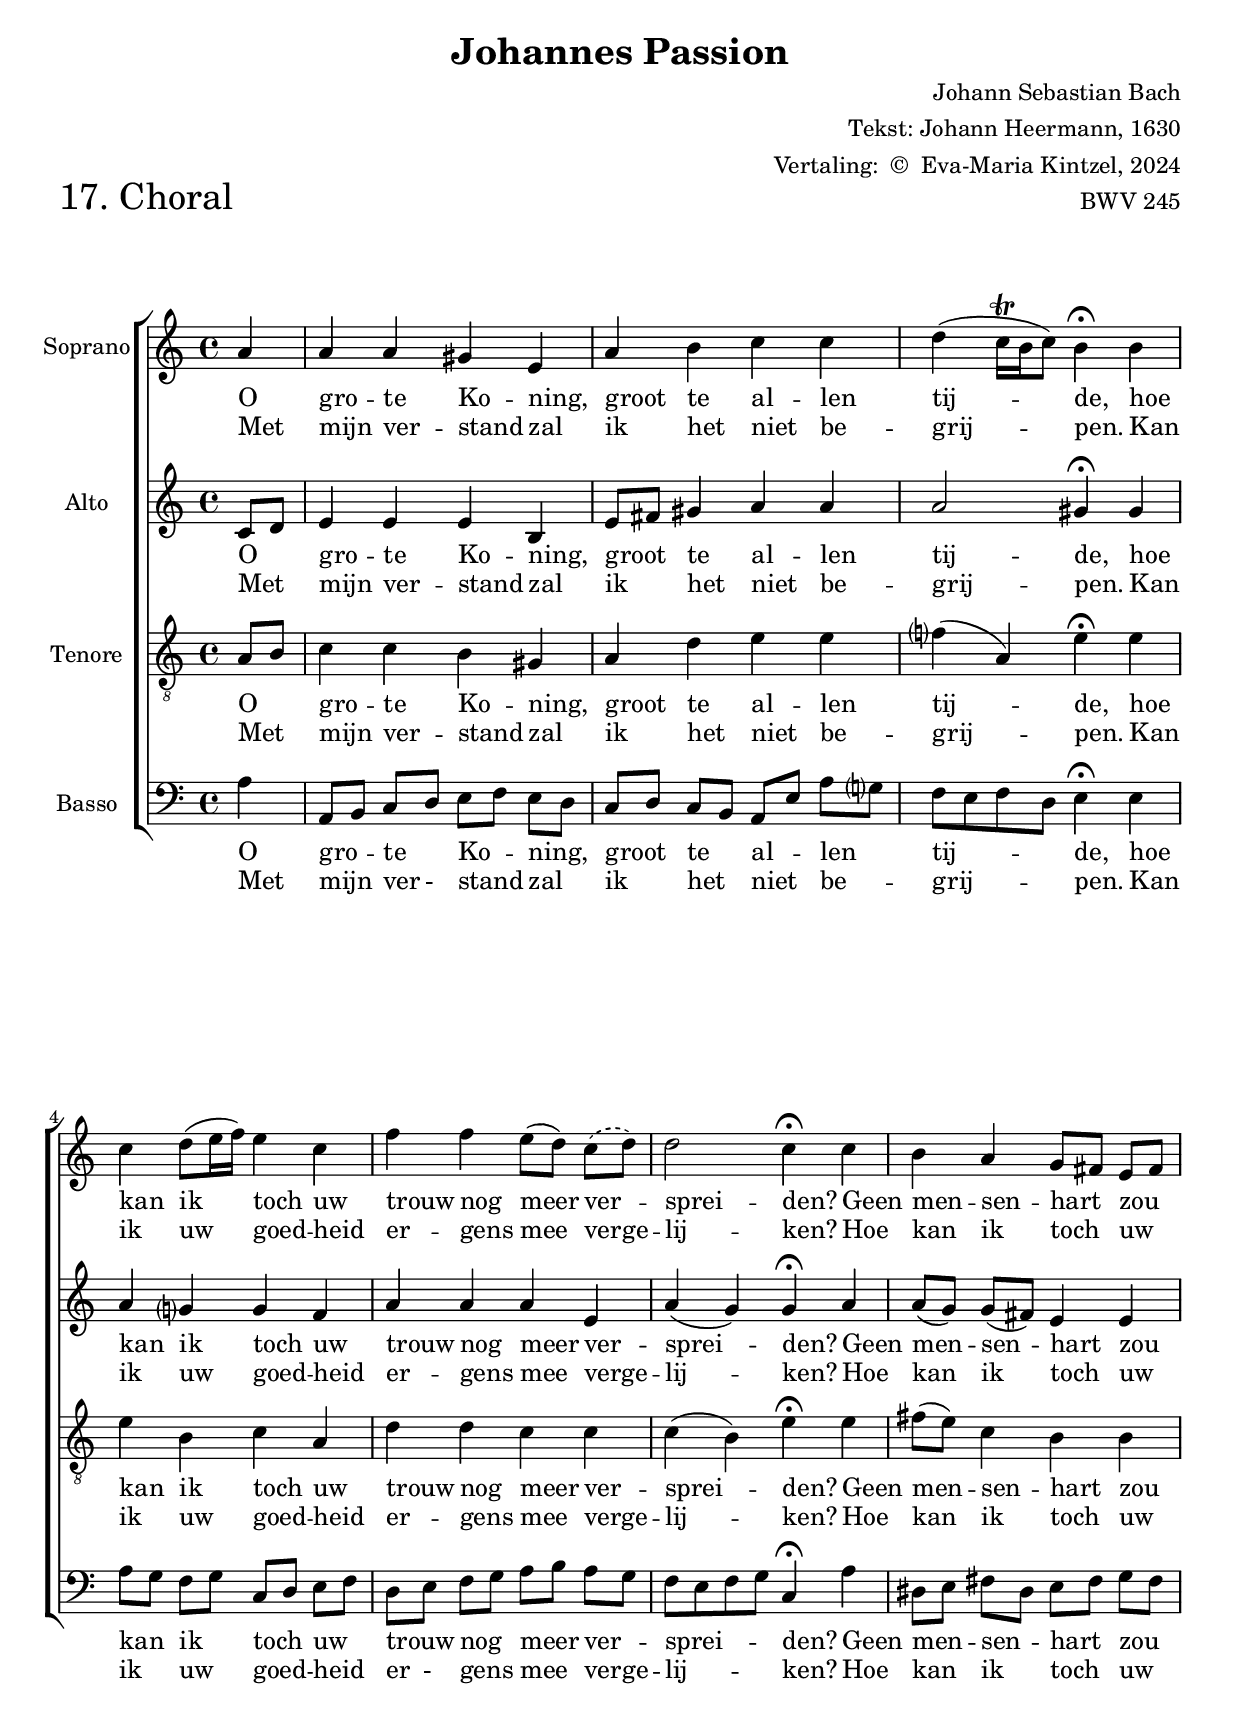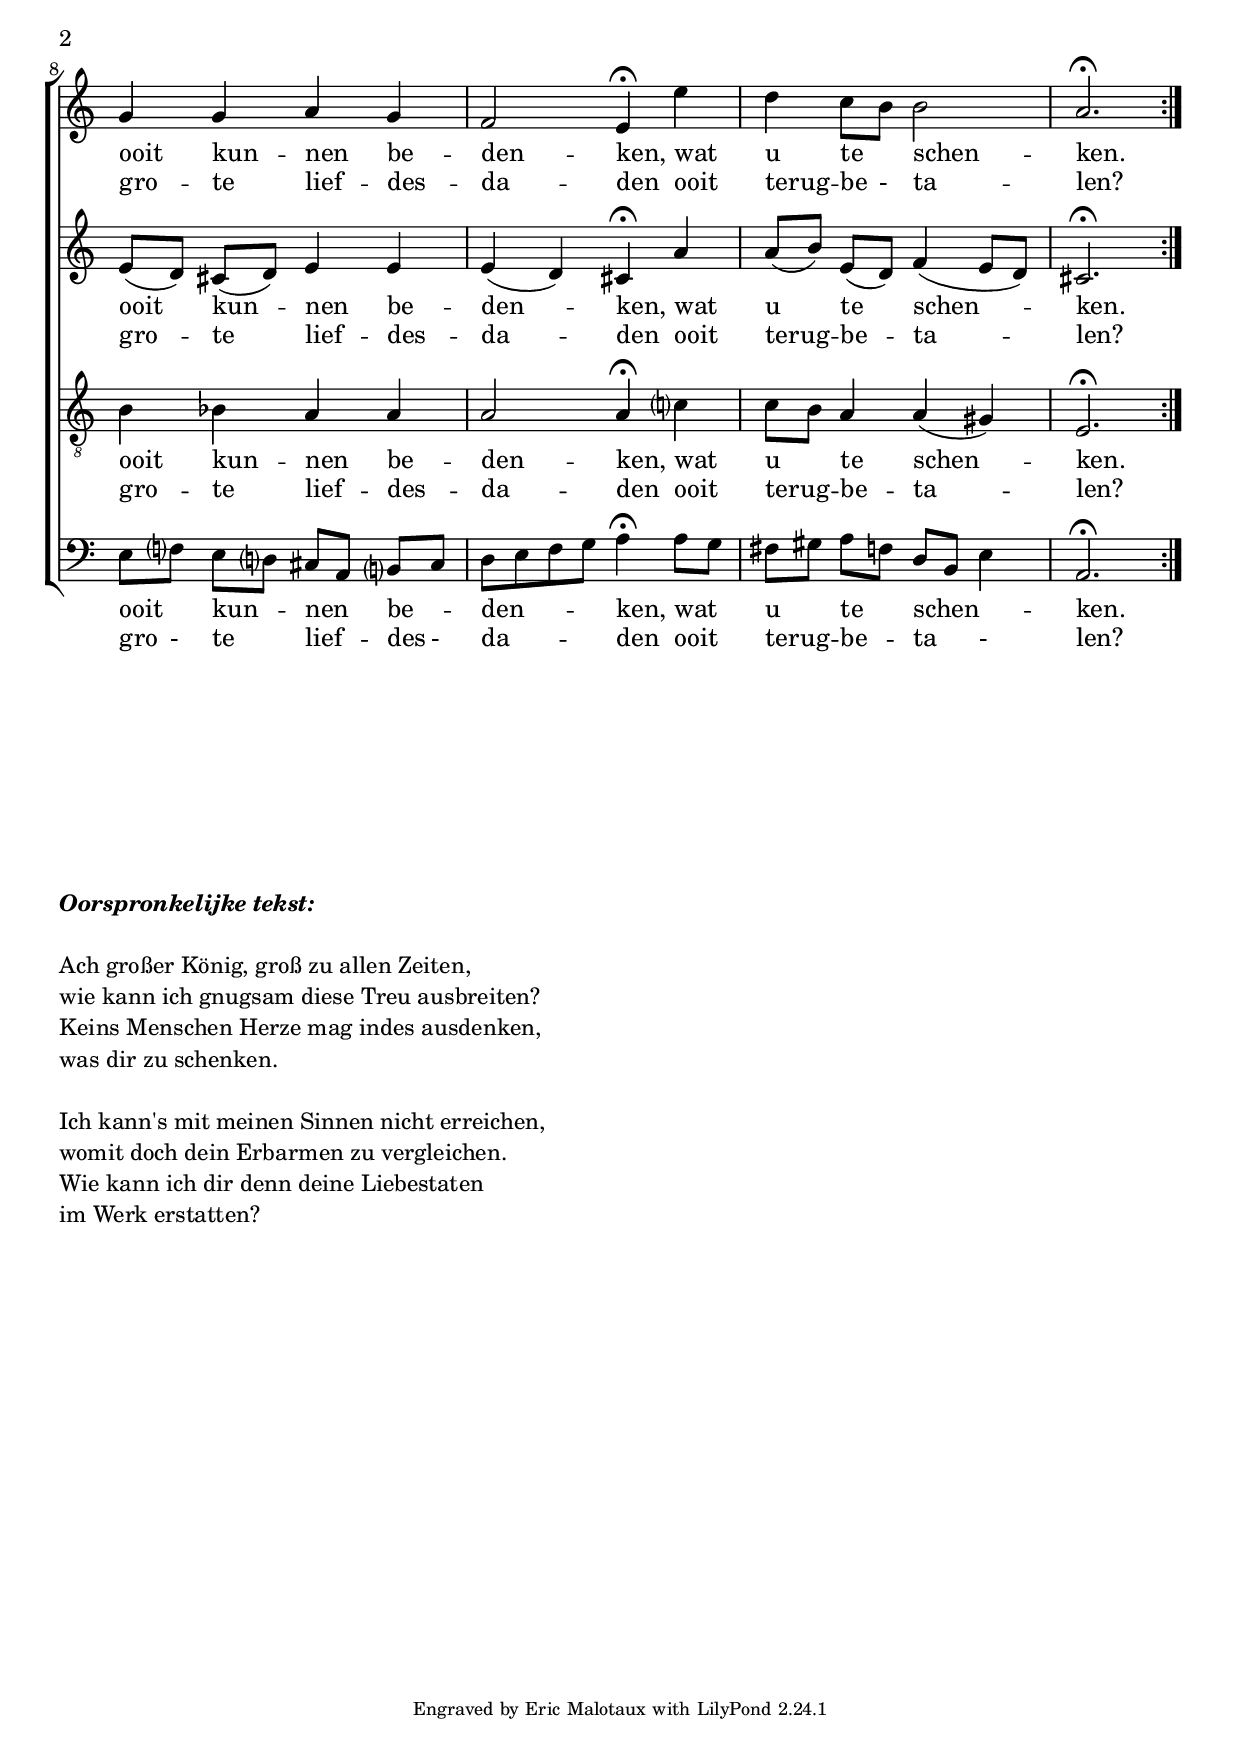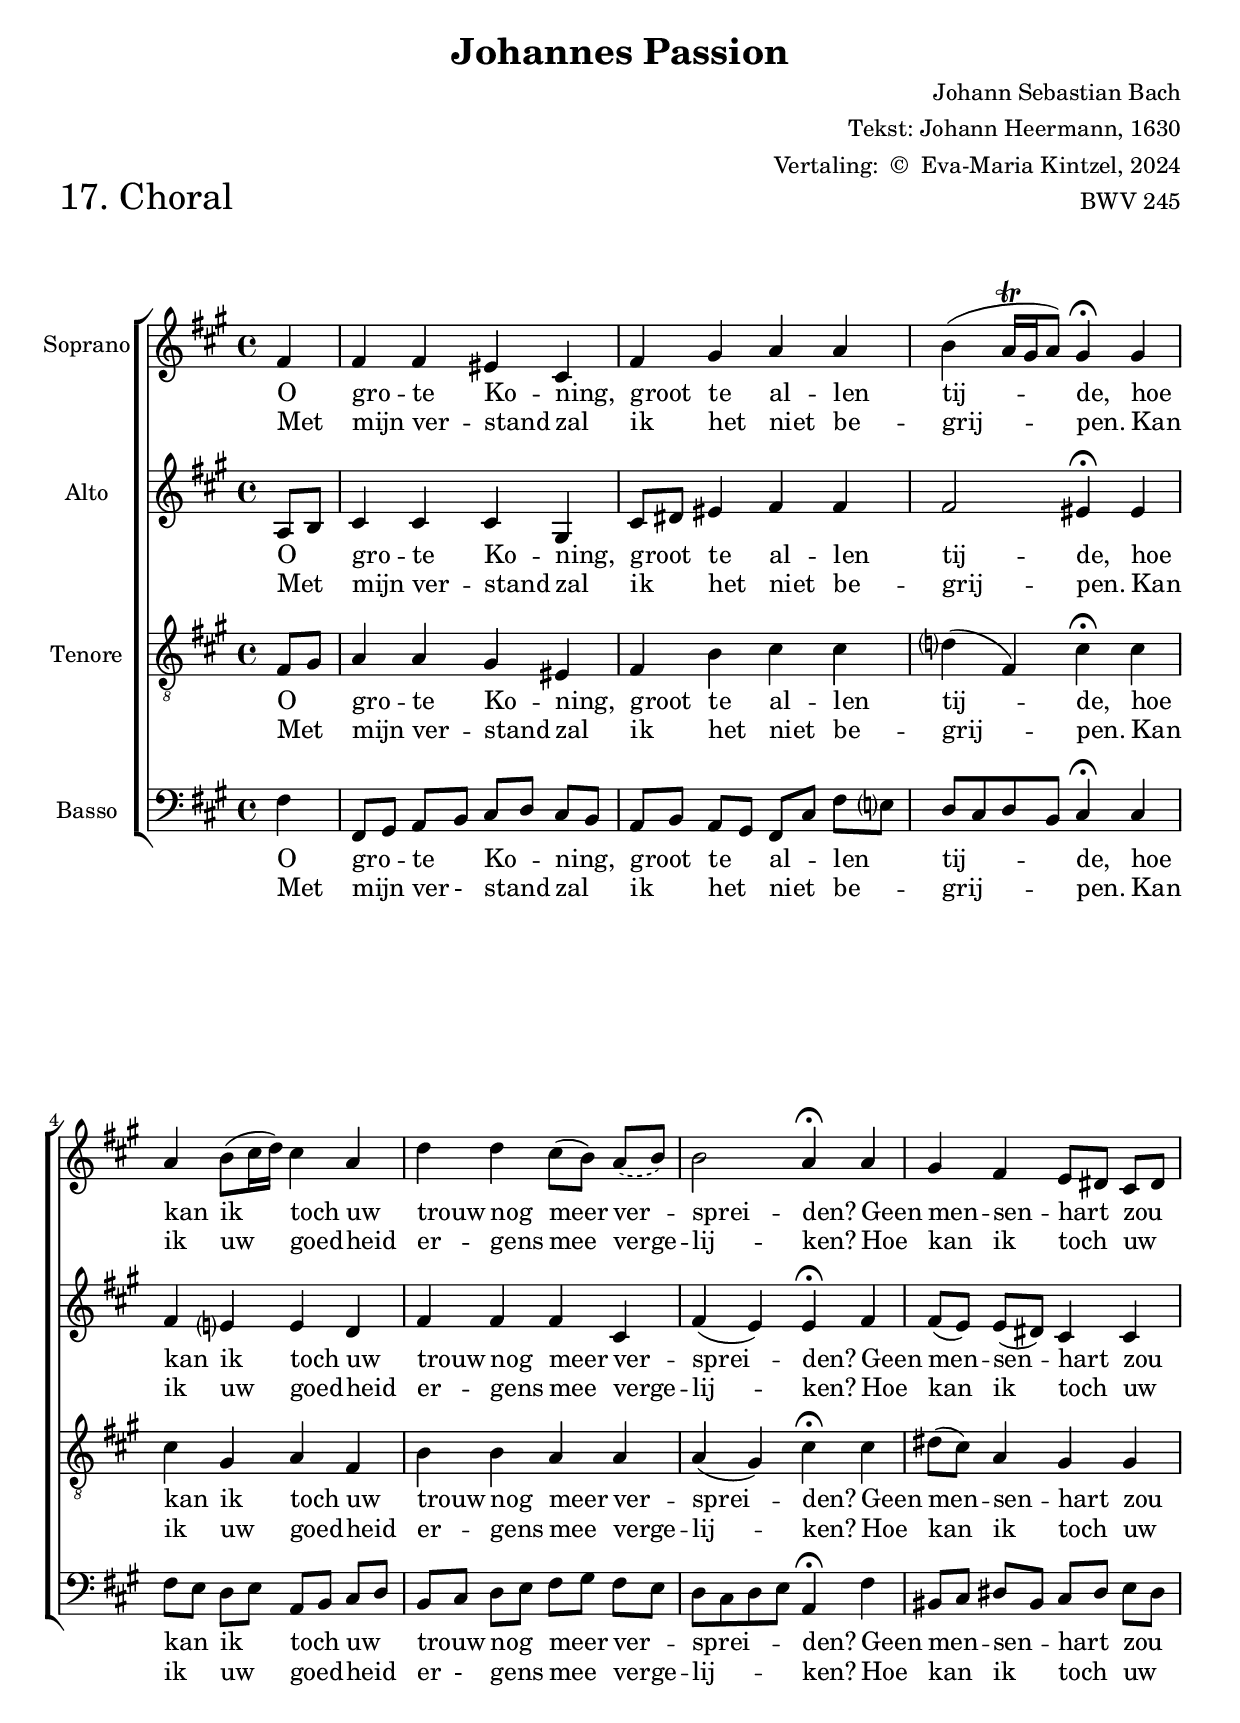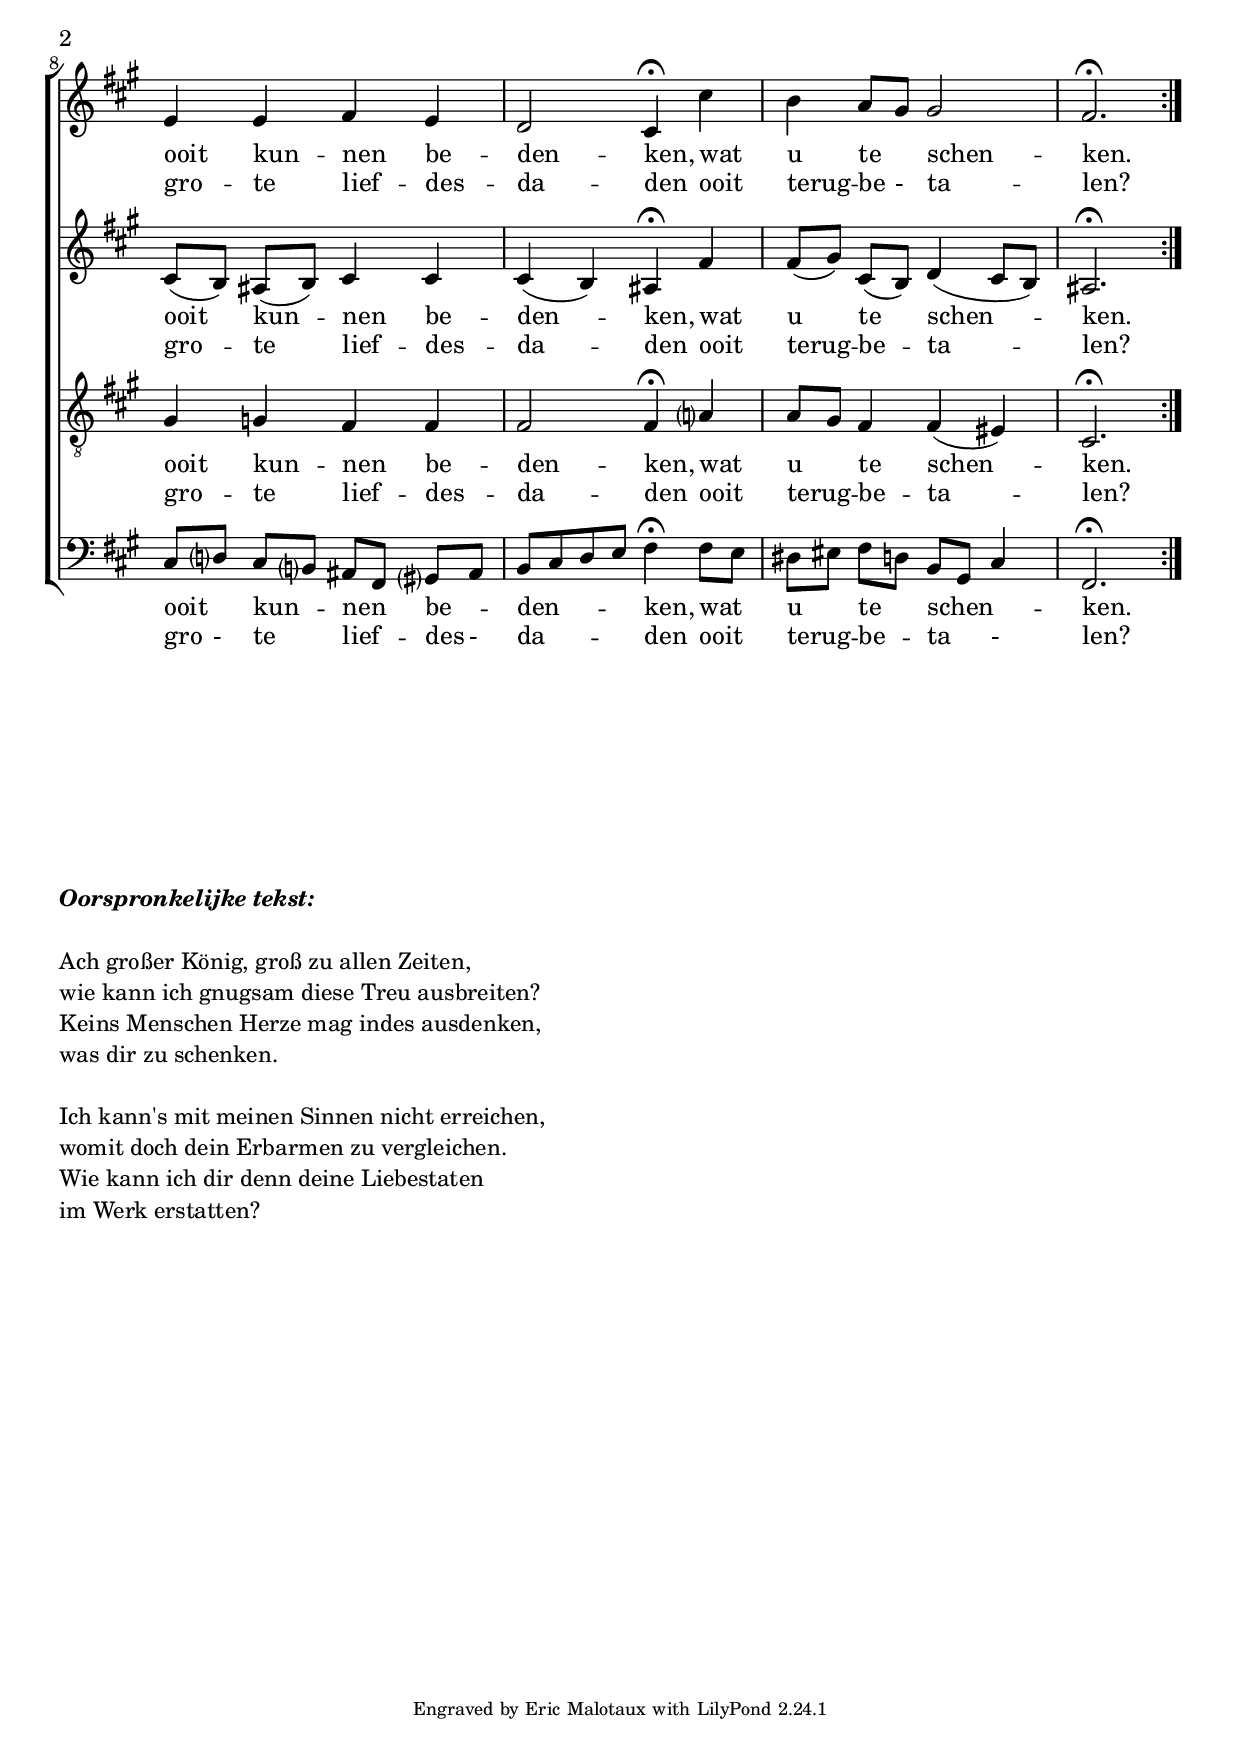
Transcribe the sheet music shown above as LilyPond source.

%
% J.S. Bach: Koraal 17 - "Ach großer König. Uit de Johannes Passion. Met nederlandse tekst, vertaald door
% Eva-Maria Kintzel - van Stokkum
%

\version "2.24.1"
#(set-default-paper-size "a4")

\paper {
}

\header {
  piece = \markup \larger \larger \larger \larger {"17. Choral"}
  title = "Johannes Passion"
  composer = "Johann Sebastian Bach"
  arranger = \markup \right-column {
    \line { "Tekst: Johann Heermann, 1630" }
    \line { "Vertaling: " \char ##x00A9 " Eva-Maria Kintzel, 2024" }
  }
  opus = "BWV 245"
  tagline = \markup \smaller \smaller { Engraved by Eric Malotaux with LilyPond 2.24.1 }
}


superiusMusic = \relative a' {
  \clef treble
  \key a \minor

  \repeat volta 2 {
    \partial 4 a a a gis e a b c c d( c16\trill b c8) b4\fermata
    b  c d8( e16 f) e4 c f f e8([ d)]
    % Omdat er in het eerste couplet één lettergreep, en in het tweede twee lettergrepen
    % op het volgende melisma passen.
    \set melismaBusyProperties = #'()
    \slurDashed
    c( d)
    \unset melismaBusyProperties
    d2 c4\fermata
    c b a g8[ fis] e[ fis] g4 g a g f2 e4\fermata
    e' d c8[ b] b2 a2.\fermata
  }
  \fine
}

superiusLyrics = \lyricmode {
  <<
    {
      \override LyricText.self-alignment-X = #LEFT
      O gro -- te Ko -- ning, groot te al -- len tij -- de,
      hoe kan ik toch uw trouw nog meer ver _ -- sprei -- den?
      Geen men -- sen -- hart _ zou _  ooit kun -- nen be -- den -- ken,
      wat u te _ schen -- ken.
    }
    \new Lyrics
    {
      \override LyricText.self-alignment-X = #LEFT
      Met mijn ver -- stand zal ik het niet be -- grij -- pen.
      Kan ik uw goed -- heid er -- gens mee ver -- ge  -- lij  -- ken?
      Hoe kan ik toch _ uw _ gro -- te lief -- des -- da -- den
      ooit terug -- be - ta -- len?
    }
  >>
}

altusMusic = \relative d' {
  \clef treble
  \key a \minor

  \repeat volta 2 {
    \partial 4 c8[ d] e4 e e b e8[ fis] gis4 a a a2 gis4\fermata
    gis a g g f a a a e a(g) g\fermata
    a a8[( g]) g[( fis]) e4 e e8[( d]) cis[( d]) e4 e e( d) cis\fermata
    a' a8[( b]) e,[( d]) f4( e8[d]) cis2.\fermata
  }
  \fine
}

altusLyrics = \lyricmode {
  <<
    {
      \override LyricText.self-alignment-X = #LEFT
      O _ gro -- te Ko -- ning, groot _ te al -- len tij -- de,
      hoe kan ik toch uw trouw nog meer ver -- sprei -- den?
      Geen men -- sen -- hart zou ooit kun -- nen be -- den -- ken,
      wat u te schen -- ken.
    }
    \new Lyrics
    {
      \override LyricText.self-alignment-X = #LEFT
      Met _ mijn ver -- stand zal ik _ het niet be -- grij -- pen.
      Kan ik uw goed -- heid er -- gens mee verge  -- lij  -- ken?
      Hoe kan ik toch uw gro -- te lief -- des -- da -- den
      ooit terug -- be -- ta -- len?
    }
  >>
}

tenorMusic = \relative a {
  \clef "treble_8"
  \key a \minor

  \repeat volta 2 {
    \partial 4 a8 b c4 c b gis a d e e f( a,) e'\fermata
    e e b c a d d c c c( b) e\fermata
    e fis8( e) c4 b b b bes a a a2 a4\fermata
    c c8 b a4 a( gis) e2.\fermata
  }
  \fine
}

tenorLyrics = \lyricmode {
  <<
    {
      \override LyricText.self-alignment-X = #LEFT
      O _ gro -- te Ko -- ning, groot te al -- len tij -- de,
      hoe kan ik toch uw trouw nog meer ver -- sprei -- den?
      Geen men -- sen -- hart zou ooit kun -- nen be -- den -- ken,
      wat u _ te schen -- ken.
    }
    \new Lyrics
    {
      \override LyricText.self-alignment-X = #LEFT
      Met _ mijn ver -- stand zal ik het niet be -- grij -- pen.
      Kan ik uw goed -- heid er -- gens mee verge  -- lij  -- ken?
      Hoe kan ik toch uw gro -- te lief -- des -- da -- den
      ooit terug _ -- be -- ta -- len?
    }
  >>
}

bassusMusic = \relative a {
  \clef bass
  \key a \minor

  \repeat volta 2 {
    \partial 4 a4 a,8[ b] c[ d] e[ f] e[ d] c[ d] c[ b] a[ e']a g f e f d e4\fermata
    e a8[ g] f[ g] c,[ d] e[ f] d[ e] f[ g] a[ b] a[ g] f e f g c,4\fermata
    a' dis,8[ e] fis[ dis] e[ fis] g[ fis] e[ f] e[ d] cis[ a] b[ cis] d e f g a4\fermata
    a8 g fis[ gis] a[ f] d[ b] e4 a,2.\fermata
  }
  \fine
}

bassusLyrics = \lyricmode {
  <<
    {
      \override LyricText.self-alignment-X = #LEFT
      O gro _ -- te _ Ko _ -- ning, _ groot _ te _ al _ -- len _ tij _ _ _ -- de,
      hoe kan _ ik _ toch _ uw _ trouw _ nog _ meer _ ver _ -- sprei _ _ _ -- den?
      Geen men _ -- sen _ -- hart _ zou _ ooit _ kun _ -- nen _ be _ -- den _ _ _ -- ken,
      wat _ u _ te _ schen _ _ -- ken.
    }
    \new Lyrics
    {
      \override LyricText.self-alignment-X = #LEFT
      Met mijn _ ver - stand _ zal _ ik _ het _ niet _ be _ -- grij _ _ _ -- pen.
      Kan ik _ uw _ goed _ -- heid _ er - gens _ mee _ ver -- ge -- lij _ _ _ -- ken?
      Hoe kan _ ik _ toch _ uw _ gro - te _ lief _ -- des - da _ _ _ -- den
      ooit _ terug _ -- be _ -- ta _ - len?
    }
  >>
}

musicDefinition = \new ChoirStaff <<

  \new Staff \with {
    instrumentName = "Soprano"
    midiInstrument = "choir aahs"
  } <<
    \accidentalStyle choral-cautionary
    \new Voice = superius {
      \tag #'amoll \superiusMusic
      \tag #'fismoll \transpose a fis \superiusMusic
    }
  >>
  \new Lyrics \lyricsto superius \superiusLyrics

  \new Staff \with {
    instrumentName = "Alto"
    midiInstrument = "choir aahs"
  } <<
    \new Voice = altus {
      \tag #'amoll \altusMusic
      \tag #'fismoll \transpose a fis \altusMusic
    }
  >>
  \new Lyrics \lyricsto altus \altusLyrics

  \new Staff \with {
    instrumentName = "Tenore"
    midiInstrument = "choir aahs"
  } <<
    \new Voice = tenor {
      \tag #'amoll \tenorMusic
      \tag #'fismoll \transpose a fis \tenorMusic
    }
  >>
  \new Lyrics \lyricsto tenor \tenorLyrics

  \new Staff \with {
    instrumentName = "Basso"
    midiInstrument = "choir aahs"
  } <<
    \new Voice = bassus {
      \tag #'amoll \bassusMusic
      \tag #'fismoll \transpose a fis \bassusMusic
    }
  >>
  \new Lyrics \lyricsto bassus \bassusLyrics

>>

layoutDefinition = \layout {
}

midiDefinition = \midi {
  \tempo 4=75
}

tekstDefinition = \markup {
    \column {
      \italic \bold \line { Oorspronkelijke tekst: }
      \hspace #1
      \line { Ach großer König, groß zu allen Zeiten, }
      \line { wie kann ich gnugsam diese Treu ausbreiten? }
      \line { Keins Menschen Herze mag indes ausdenken,}
      \line { was dir zu schenken. }
      \hspace #1
      \line { Ich kann's mit meinen Sinnen nicht erreichen, }
      \line { womit doch dein Erbarmen zu vergleichen. }
      \line { Wie kann ich dir denn deine Liebestaten }
      \line { im Werk erstatten? }
    }
}


\book {
  \bookOutputSuffix "a-moll"
  \score {
    \keepWithTag #'amoll
    \musicDefinition
    \layoutDefinition
    \midiDefinition
  }
  \tekstDefinition
}


\book {
  \bookOutputSuffix "fis-moll"	
  \score {
    \keepWithTag #'fismoll
    \musicDefinition
    \layoutDefinition
    \midiDefinition
  }
  \tekstDefinition
}
